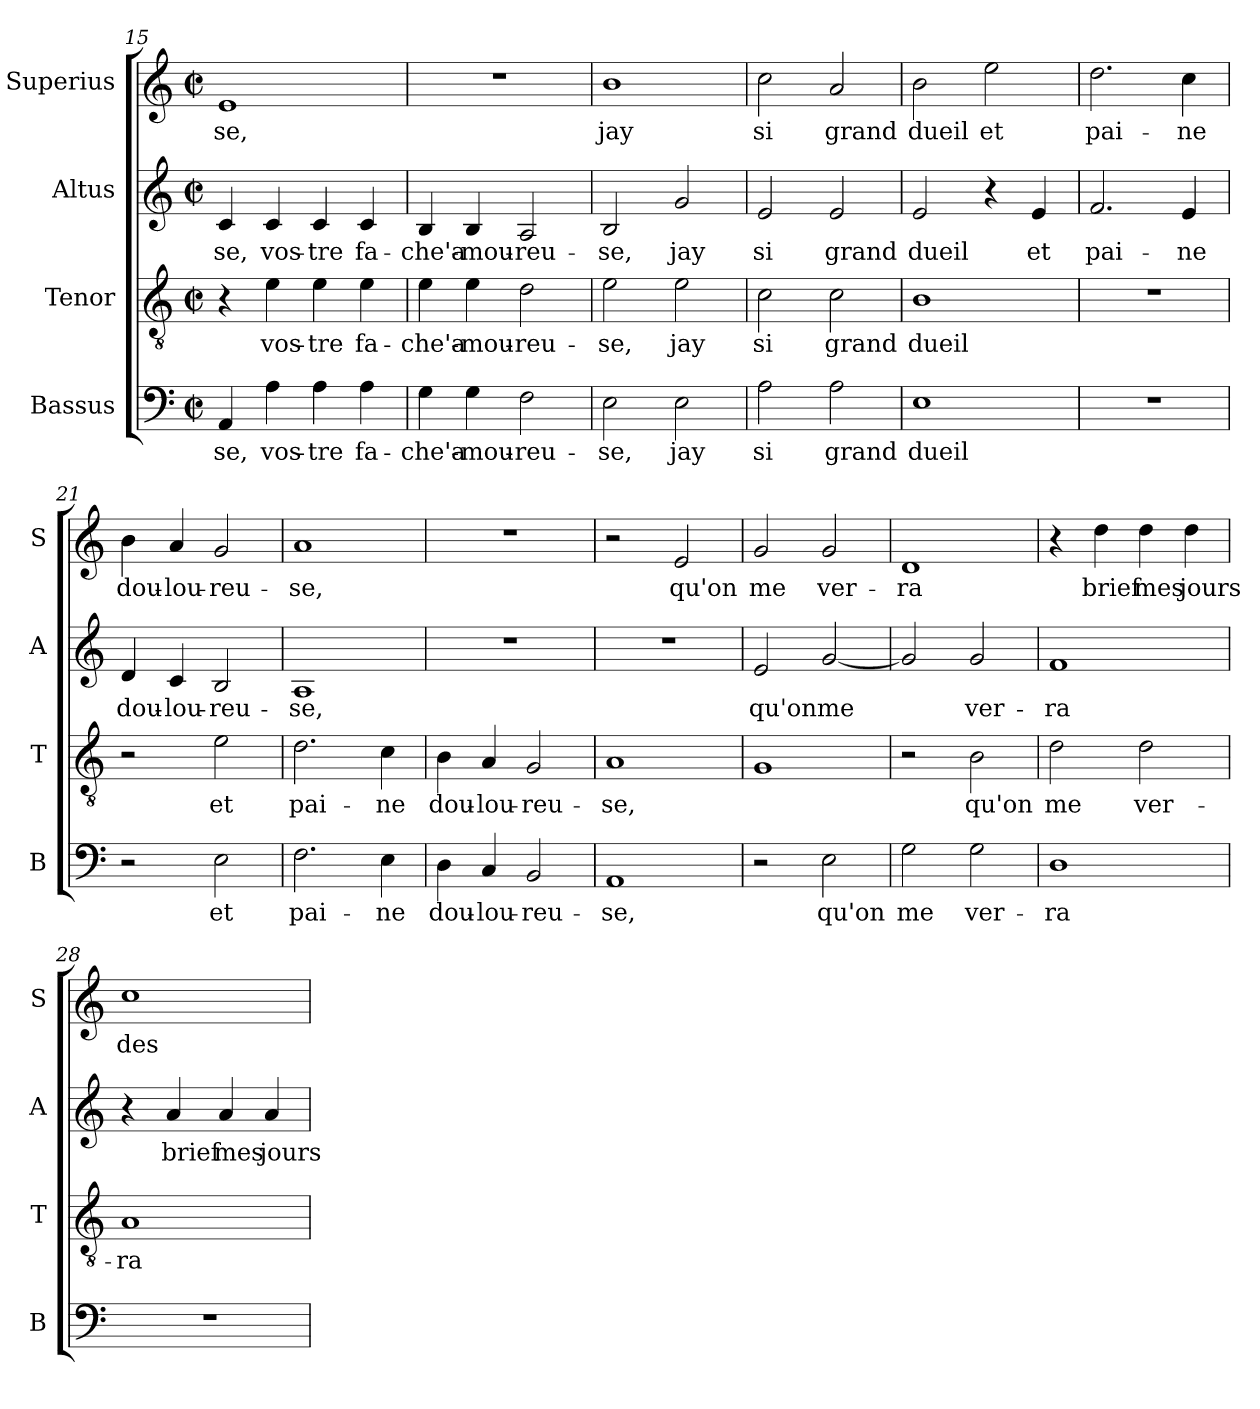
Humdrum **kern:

**kern	**text	**kern	**text	**kern	**text	**kern	**text
*part4	*part4	*part3	*part3	*part2	*part2	*part1	*part1
*staff4	*staff4	*staff3	*staff3	*staff2	*staff2	*staff1	*staff1
*I"Bassus	*	*I"Tenor	*	*I"Altus	*	*I"Superius	*
*I'B	*	*I'T	*	*I'A	*	*I'S	*
*clefF4	*	*clefGv2	*	*clefG2	*	*clefG2	*
*k[]	*	*k[]	*	*k[]	*	*k[]	*
*C:	*	*C:	*	*C:	*	*C:	*
*M2/2	*	*M2/2	*	*M2/2	*	*M2/2	*
*met(c|)	*	*met(c|)	*	*met(c|)	*	*met(c|)	*
=15	=15	=15	=15	=15	=15	=15	=15
4AA/	-se,	4r	.	4c/	-se,	1e	-se,
4A\	vos-	4e\	vos-	4c/	vos-	.	.
4A\	-tre	4e\	-tre	4c/	-tre	.	.
4A\	fa-	4e\	fa-	4c/	fa-	.	.
!!LO:PB:g=z
=16	=16	=16	=16	=16	=16	=16	=16
4G\	-che'a-	4e\	-che'a-	4B/	-che'a-	1r	.
4G\	-mou-	4e\	-mou-	4B/	-mou-	.	.
2F\	-reu-	2d\	-reu-	2A/	-reu-	.	.
=17	=17	=17	=17	=17	=17	=17	=17
2E\	-se,	2e\	-se,	2B/	-se,	1b	jay
2E\	jay	2e\	jay	2g/	jay	.	.
=18	=18	=18	=18	=18	=18	=18	=18
2A\	si	2c\	si	2e/	si	2cc\	si
2A\	grand	2c\	grand	2e/	grand	2a/	grand
=19	=19	=19	=19	=19	=19	=19	=19
1E	dueil	1B	dueil	2e/	dueil	2b\	dueil
.	.	.	.	4r	.	2ee\	et
.	.	.	.	4e/	et	.	.
=20	=20	=20	=20	=20	=20	=20	=20
1r	.	1r	.	2.f/	pai-	2.dd\	pai-
.	.	.	.	4e/	-ne	4cc\	-ne
!!LO:LB:g=z
=21	=21	=21	=21	=21	=21	=21	=21
2r	.	2r	.	4d/	dou-	4b\	dou-
.	.	.	.	4c/	-lou-	4a/	-lou-
2E\	et	2e\	et	2B/	-reu-	2g/	-reu-
=22	=22	=22	=22	=22	=22	=22	=22
2.F\	pai-	2.d\	pai-	1A	-se,	1a	-se,
4E\	-ne	4c\	-ne	.	.	.	.
=23	=23	=23	=23	=23	=23	=23	=23
4D\	dou-	4B\	dou-	1r	.	1r	.
4C/	-lou-	4A/	-lou-	.	.	.	.
2BB/	-reu-	2G/	-reu-	.	.	.	.
=24	=24	=24	=24	=24	=24	=24	=24
1AA	-se,	1A	-se,	1r	.	2r	.
.	.	.	.	.	.	2e/	qu'on
=25	=25	=25	=25	=25	=25	=25	=25
2r	.	1G	.	2e/	qu'on	2g/	me
2E\	qu'on	.	.	[2g/	me	2g/	ver-
!!LO:LB:g=z
=26	=26	=26	=26	=26	=26	=26	=26
2G\	me	2r	.	2g/]	.	1d	-ra
2G\	ver-	2B\	qu'on	2g/	ver-	.	.
=27	=27	=27	=27	=27	=27	=27	=27
1D	-ra	2d\	me	1f	-ra	4r	.
.	.	.	.	.	.	4dd\	brief
.	.	2d\	ver-	.	.	4dd\	mes
.	.	.	.	.	.	4dd\	jours
=28	=28	=28	=28	=28	=28	=28	=28
1r	.	1A	-ra	4r	.	1cc	des-
.	.	.	.	4a/	brief	.	.
.	.	.	.	4a/	mes	.	.
.	.	.	.	4a/	jours	.	.
=	=	=	=	=	=	=	=
*-	*-	*-	*-	*-	*-	*-	*-
